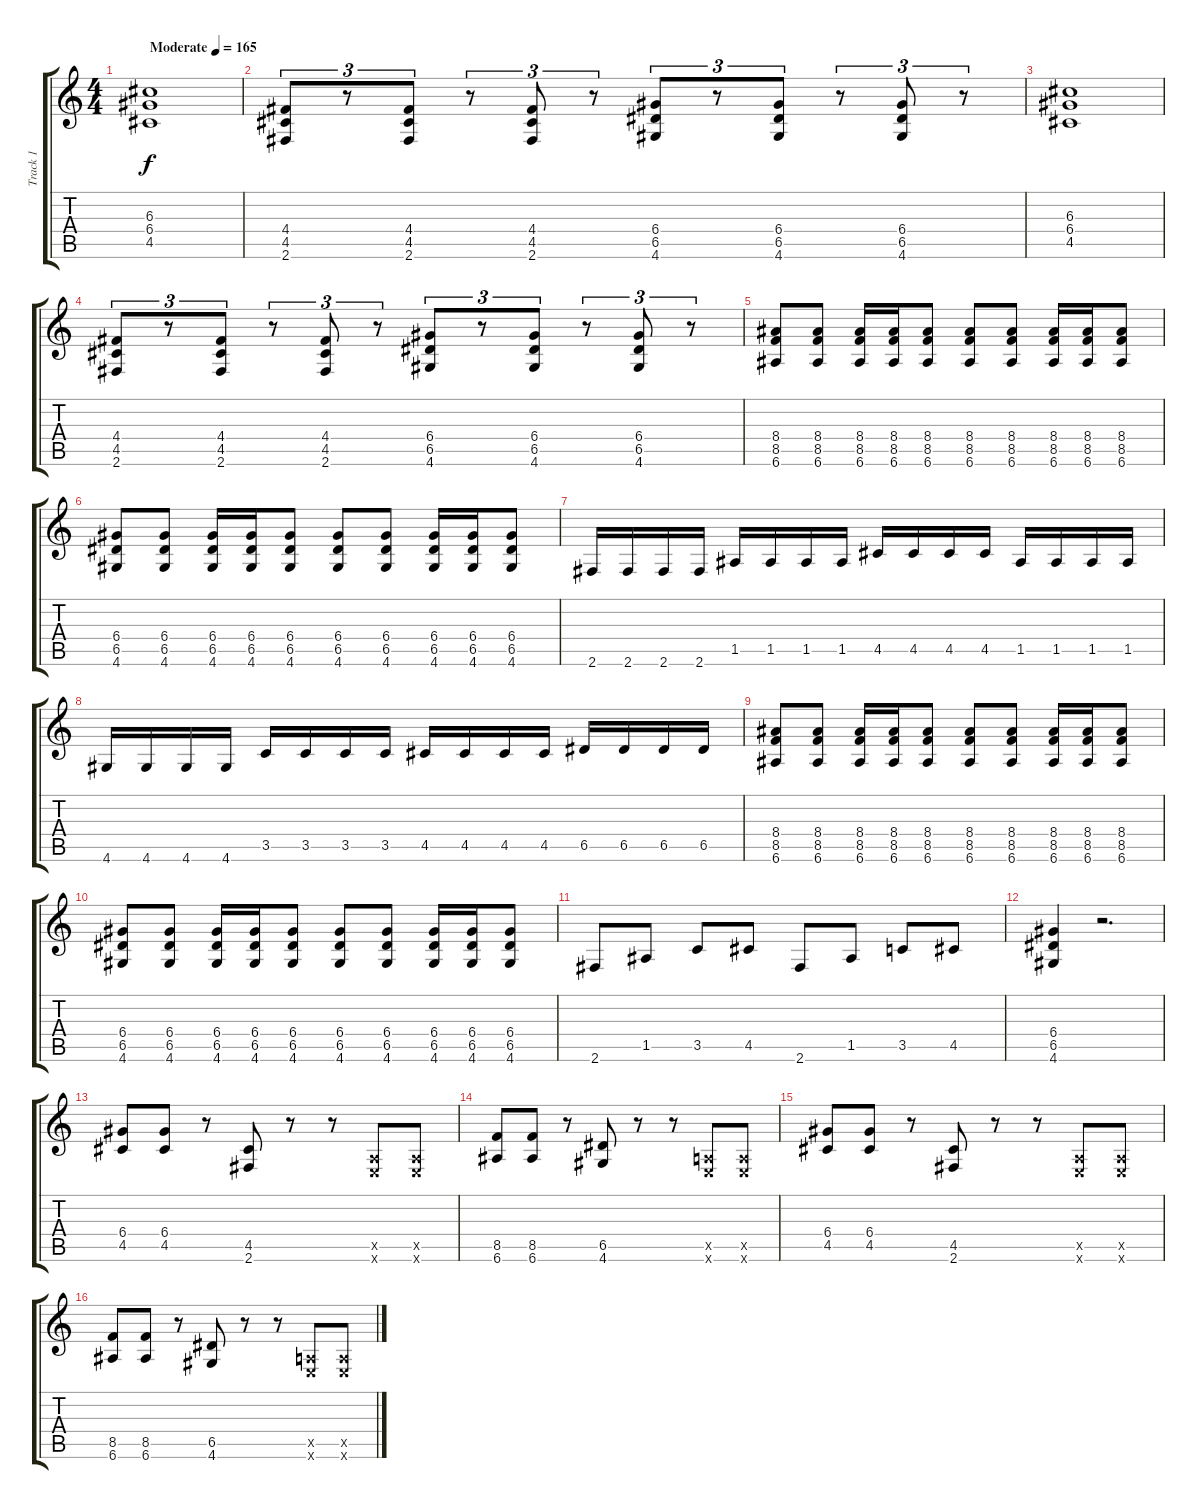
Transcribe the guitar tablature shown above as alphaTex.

\track ("Track 1" "Track 1") {solo instrument overdrivenguitar}
\staff {score tabs}
\tuning (E4 B3 G3 D3 A2 E2) {hide}
\ts (4 4)
\tempo (165 "Moderate")
\clef g2
\ks c
(6.3 6.4 4.5).1{dy f instrument overdrivenguitar} |
(4.4 4.5 2.6).8{tu (3 2)} r.8{tu (3 2)} (4.4 4.5 2.6).8{tu (3 2)} r.8{tu (3 2)} (4.4 4.5 2.6).8{tu (3 2)} r.8{tu (3 2)} (6.4 6.5 4.6).8{tu (3 2)} r.8{tu (3 2)} (6.4 6.5 4.6).8{tu (3 2)} r.8{tu (3 2)} (6.4 6.5 4.6).8{tu (3 2)} r.8{tu (3 2)} |
(6.3 6.4 4.5).1 |
(4.4 4.5 2.6).8{tu (3 2)} r.8{tu (3 2)} (4.4 4.5 2.6).8{tu (3 2)} r.8{tu (3 2)} (4.4 4.5 2.6).8{tu (3 2)} r.8{tu (3 2)} (6.4 6.5 4.6).8{tu (3 2)} r.8{tu (3 2)} (6.4 6.5 4.6).8{tu (3 2)} r.8{tu (3 2)} (6.4 6.5 4.6).8{tu (3 2)} r.8{tu (3 2)} |
(8.4 8.5 6.6).8 (8.4 8.5 6.6).8 (8.4 8.5 6.6).16 (8.4 8.5 6.6).16 (8.4 8.5 6.6).8 (8.4 8.5 6.6).8 (8.4 8.5 6.6).8 (8.4 8.5 6.6).16 (8.4 8.5 6.6).16 (8.4 8.5 6.6).8 |
(6.4 6.5 4.6).8 (6.4 6.5 4.6).8 (6.4 6.5 4.6).16 (6.4 6.5 4.6).16 (6.4 6.5 4.6).8 (6.4 6.5 4.6).8 (6.4 6.5 4.6).8 (6.4 6.5 4.6).16 (6.4 6.5 4.6).16 (6.4 6.5 4.6).8 |
2.6.16 2.6.16 2.6.16 2.6.16 1.5.16 1.5.16 1.5.16 1.5.16 4.5.16 4.5.16 4.5.16 4.5.16 1.5.16 1.5.16 1.5.16 1.5.16 |
4.6.16 4.6.16 4.6.16 4.6.16 3.5.16 3.5.16 3.5.16 3.5.16 4.5.16 4.5.16 4.5.16 4.5.16 6.5.16 6.5.16 6.5.16 6.5.16 |
(8.4 8.5 6.6).8 (8.4 8.5 6.6).8 (8.4 8.5 6.6).16 (8.4 8.5 6.6).16 (8.4 8.5 6.6).8 (8.4 8.5 6.6).8 (8.4 8.5 6.6).8 (8.4 8.5 6.6).16 (8.4 8.5 6.6).16 (8.4 8.5 6.6).8 |
(6.4 6.5 4.6).8 (6.4 6.5 4.6).8 (6.4 6.5 4.6).16 (6.4 6.5 4.6).16 (6.4 6.5 4.6).8 (6.4 6.5 4.6).8 (6.4 6.5 4.6).8 (6.4 6.5 4.6).16 (6.4 6.5 4.6).16 (6.4 6.5 4.6).8 |
2.6.8 1.5.8 3.5.8 4.5.8 2.6.8 1.5.8 3.5.8 4.5.8 |
(6.4 6.5 4.6).4 r.2{d} |
(6.4 4.5).8 (6.4 4.5).8 r.8 (4.5 2.6).8 r.8 r.8 (0.5{x} 0.6{x}).8 (0.5{x} 0.6{x}).8 |
(8.5 6.6).8 (8.5 6.6).8 r.8 (6.5 4.6).8 r.8 r.8 (0.5{x} 0.6{x}).8 (0.5{x} 0.6{x}).8 |
(6.4 4.5).8 (6.4 4.5).8 r.8 (4.5 2.6).8 r.8 r.8 (0.5{x} 0.6{x}).8 (0.5{x} 0.6{x}).8 |
(8.5 6.6).8 (8.5 6.6).8 r.8 (6.5 4.6).8 r.8 r.8 (0.5{x} 0.6{x}).8 (0.5{x} 0.6{x}).8
